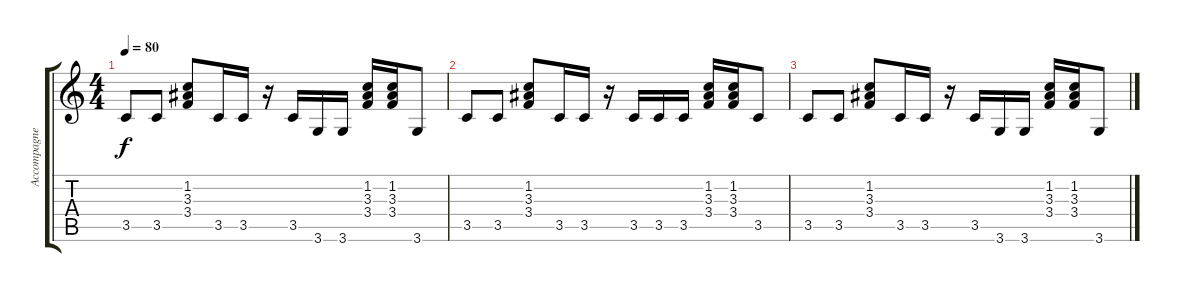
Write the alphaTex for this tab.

\track ("Accompagnement" "Accompagne") {instrument acousticguitarsteel}
\staff {score tabs}
\tuning (E4 B3 G3 D3 A2 E2) {hide}
\ts (4 4)
\tempo 80
\clef g2
\ks c
3.5.8{dy f} 3.5.8 (1.2 3.3 3.4).8 3.5.16 3.5.16 r.16 3.5.16 3.6.16 3.6.16 (1.2 3.3 3.4).16 (1.2 3.3 3.4).16 3.6.8 |
3.5.8 3.5.8 (1.2 3.3 3.4).8 3.5.16 3.5.16 r.16 3.5.16 3.5.16 3.5.16 (1.2 3.3 3.4).16 (1.2 3.3 3.4).16 3.5.8 |
3.5.8 3.5.8 (1.2 3.3 3.4).8 3.5.16 3.5.16 r.16 3.5.16 3.6.16 3.6.16 (1.2 3.3 3.4).16 (1.2 3.3 3.4).16 3.6.8
